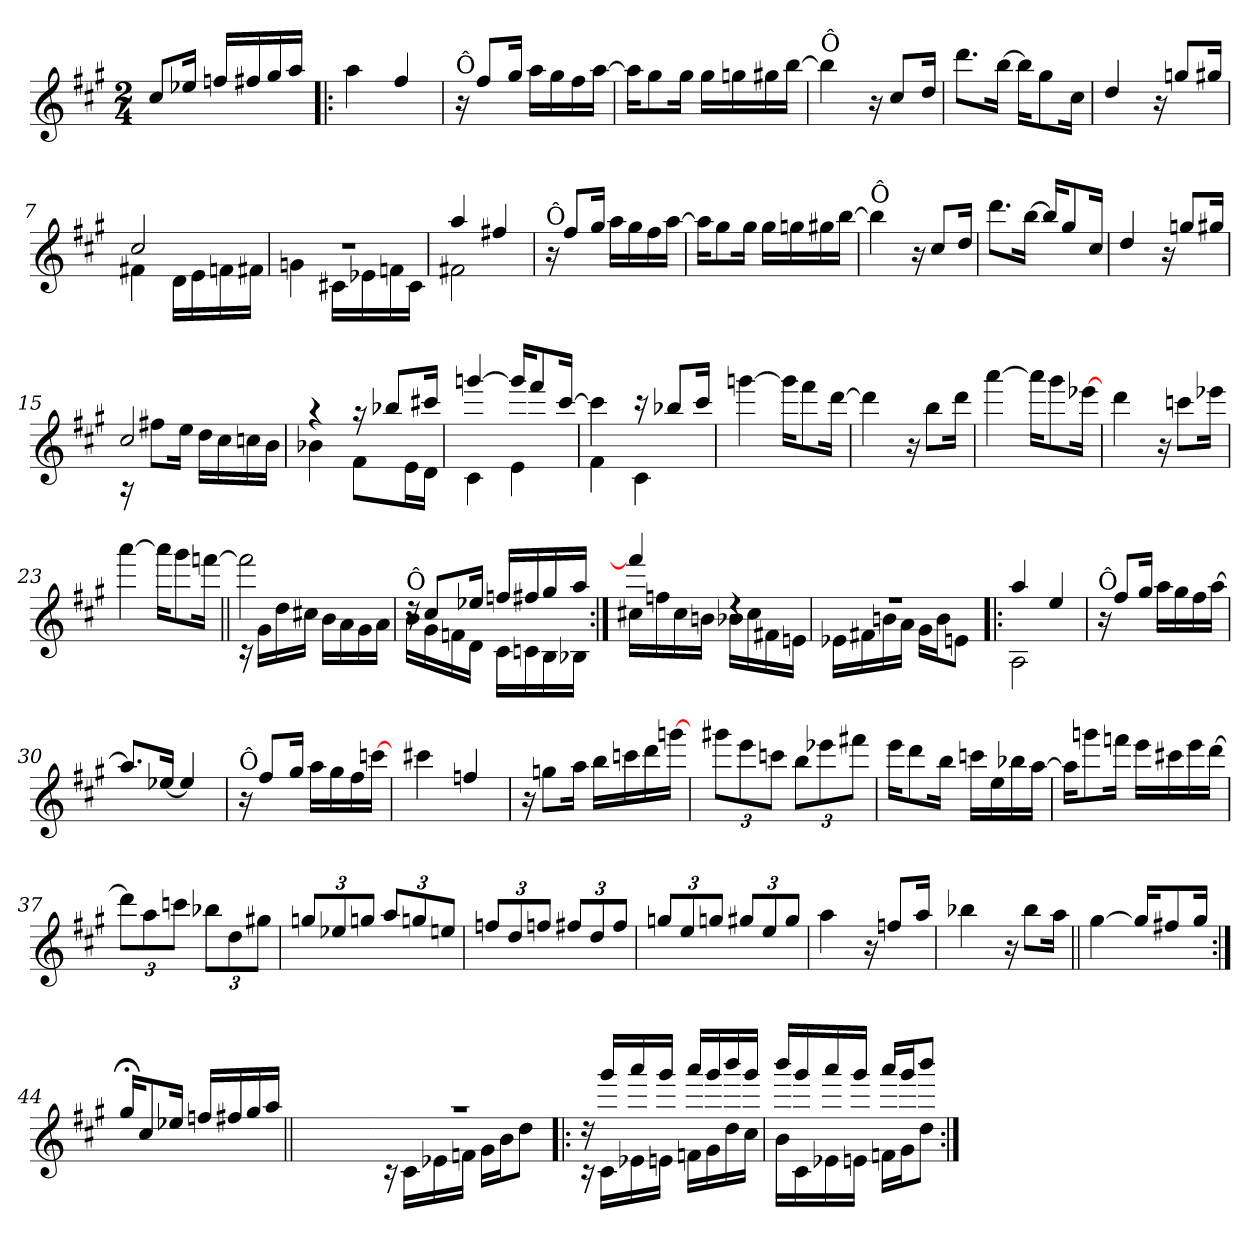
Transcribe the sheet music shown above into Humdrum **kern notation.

**kern
*part1
*staff1
*clefG2
*k[f#c#g#]
*A:
*M2/4
=
8cc#/L
16ee-X/Jk
16ffn/LL
16ff#X/
16gg#/
16aa/JJ
=1!|:
4aa\
4ff#/
=2
!LO:TX:a:t=Ô
16r
8ff#/L
16gg#/Jk
16aa\LL
16gg#\
16ff#\
[16aa\JJ
=3
16aa\KL]
8gg#\
16gg#\Jk
16gg#\LL
16ggn\
16gg#X\
[16bb\JJ
=4
!LO:TX:a:t=Ô
4bb\]
16r
8cc#/L
16dd/Jk
!!LO:LB:g=z
=5
8.ddd\L
[16bb\Jk
16bb\KL]
8gg#\
16cc#\Jk
=6
4dd/
16r
8ggn/L
16gg#X/Jk
=7
*^
2cc#/	4f#X\
.	16d\LL
.	16e\
.	16fn\
.	16f#X\JJ
=8	=8
2r	4gn\
.	16c#X\LL
.	16e-X\
.	16fn\
.	16c#\JJ
!!LO:LB:g=z	!!
=9	=9
4aa/	2f#X\
4ff#X/	.
*v	*v
=10
!LO:TX:a:t=Ô
16r
8ff#/L
16gg#/Jk
16aa\LL
16gg#\
16ff#\
[16aa\JJ
=11
16aa\KL]
8gg#\
16gg#\Jk
16gg#\LL
16ggn\
16gg#X\
[16bb\JJ
=12
!LO:TX:a:t=Ô
4bb\]
16r
8cc#/L
16dd/Jk
=13
8.ddd\L
[16bb\Jk
16bb/KL]
8gg#/
16cc#/Jk
!!LO:LB:g=z
=14
4dd/
16r
8ggn/L
16gg#X/Jk
=15
*^
2cc#/	16rA
.	8ff#X\L
.	16ee\Jk
.	16dd\LL
.	16cc#\
.	16ccn\
.	16b\JJ
=16	=16
4r	4b-X\
16r	8f#\L
8bb-X/L	.
.	16e\L
16ccc#X/Jk	16d\JJ
=17	=17
[>4gggn/	4c#\
16ggg/KL]	4e\
8fff#/	.
[>16ccc#/Jk	.
=18	=18
4ccc#\]	4f#\
16r	4c#\
8bb-X/L	.
16ccc#/Jk	.
*v	*v
!!LO:LB:g=z
=19
[4gggn\
16gggn\KL]
8fff#\
[16ddd\Jk
=20
4ddd\]
16r
8bb\L
16ddd\Jk
=21
[4aaa\
16aaa\KL]
8ggg#\
[16eee-X\Jk
=22
4ddd\
16r
8cccn\L
16eee-X\Jk
=23
[4aaa\
16aaa\KL]
8ggg#\
[16fffn\Jk
!!LO:LB:g=z
=24||
*^
2fff\]	16rc
.	16g#\LL
.	16dd\
.	16cc#X\JJ
.	16b\LL
.	16a\
.	16g#\
.	16a\JJ
=25	=25
!LO:TX:a:t=Ô	!
16rcc	16b\LL
8cc#/L	16g#\
.	16fn\
16ee-X/Jk	16d\JJ
16ffn/LL	16c#\LL
16ff#X/	16cn\
16gg#/	16B\
16aa/JJ	16B-X\JJ
=26:|!	=26:|!
4fffn/]	16cc#X\LL
.	16ffn\
.	16cc#\
.	16bn\JJ
4rdd	16b-X\LL
.	16cc#\
.	16f#X\
.	16en\JJ
=27	=27
2r	16e-X\LL
.	16f#X\
.	16bn\
.	16a\JJ
.	16g#\LL
.	16b\J
.	8en\J
!!LO:LB:g=z	!!
=28!|:	=28!|:
4aa/	2A\
4ee/	.
*v	*v
=29
!LO:TX:a:t=Ô
16r
8ff#/L
16gg#/Jk
16aa\LL
16gg#\
16ff#\
[16aa\JJ
=30
8.aa/L]
[16ee-X/Jk
4ee-/]
=31
!LO:TX:a:t=Ô
16r
8ff#/L
16gg#/Jk
16aa\LL
16gg#\
16ff#\
[16cccn\JJ
=32
4ccc#X\
4ffn/
!!LO:LB:g=z
=33
16r
8ggn\L
16aa\Jk
16bb\LL
16cccn\
16ddd\
[16gggn\JJ
=34
12ggg#X\L
12eee\
12cccn\J
12bb\L
12eee-X\
12fff#X\J
=35
16eee\KL
8ddd\
16bb\Jk
16cccn\LL
16ee\
16bb-X\
[16aa\JJ
=36
16aa\KL]
8gggn\
16fffn\Jk
16eee\LL
16ccc#X\
16eee\
[16ddd\JJ
!!LO:PB:g=z
=37
12ddd\L]
12aa\
12cccn\J
12bb-X\L
12dd\
12gg#X\J
=38
12ggn/L
12ee-X/
12ggn/J
12aa/L
12ggn/
12een/J
=39
12ffn/L
12dd/
12ffn/J
12ff#X/L
12dd/
12ff#/J
=40
12ggn/L
12ee/
12ggn/J
12gg#X/L
12ee/
12gg#/J
!!LO:LB:g=z
=41
4aa\
16r
8ffn/L
16aa/Jk
=42
4bb-X\
16r
8bb-\L
16aa\Jk
=43||
[4gg#\
16gg#/KL]
8ff#X/
16gg#/Jk
=44:|!
16gg#;</KL
8cc#/
16ee-X/Jk
16ffn/LL
16ff#X/
16gg#/
16aa/JJ
=44X441||
2ryy
!!LO:LB:g=z
=45-
*^
2r	16rc
.	16c#\LL
.	16e-X\
.	16fn\JJ
.	16g#\LL
.	16b\J
.	8dd\J
=46!|:	=46!|:
16rdd	16rc
16ggg#/LL	16c#\LL
16aaa/	16e-X\
16ggg#/JJ	16en\JJ
16aaa/LL	16fn\LL
16ggg#/	16g#\
16bbb/	16dd\
16ggg#/JJ	16cc#\JJ
=47	=47
16bbb/LL	16b\LL
16ggg#/	16c#\
16aaa/	16e-X\
16ggg#/JJ	16en\JJ
16aaa/LL	16fn\LL
16ggg#/J	16g#\J
8bbb/J	8dd\J
*v	*v
=:|!
*-
